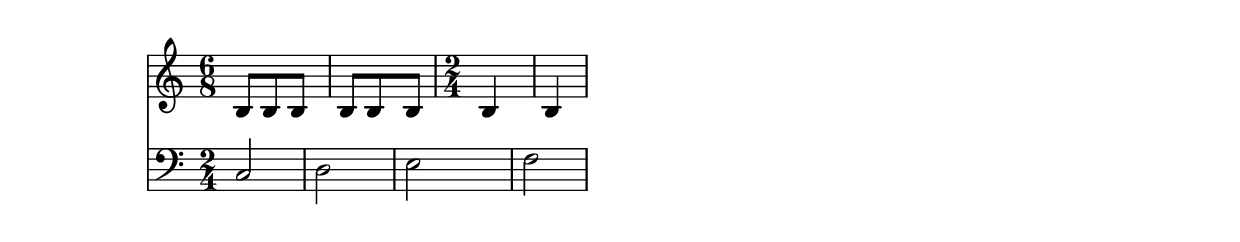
%% Do not edit this file; it is auto-generated from input/new
%% This file is in the public domain.
\version "2.11.61"
\header {
  texidoces = "
La propiedad @code{measureLength}, junto con
@code{measurePosition}, determina cuándo es necesario dibujar una
línea divisoria.  Sin embargo, al utilizar
@code{\\scaleDurations}, el escalado proporcional de las
duraciones hace difícil introducir cambios de compás.  En este
caso se debe establecer manualmente el valor de
@code{measureLength} utilizando la función @code{ly:make-moment}.
El segundo argumento debe ser el mismo que el segundo argumento de
@code{\\scaleDurations}.

"
  doctitlees = "Modificar el compás dentro de una sección polimétrica utilizando @code{\\scaleDurations}"

  lsrtags = "rhythms,contexts-and-engravers"
  texidoc = "The @code{measureLength} property, together with
@code{measurePosition}, determines when a bar line is needed.  However,
when using @code{\\scaleDurations}, the scaling of durations makes it
difficult to change time signatures.  In this case, @code{measureLength}
should be set manually, using the @code{ly:make-moment} callback.  The
second argument must be the same as the second argument of
@code{\\scaleDurations}."
  doctitle = "Changing time signatures inside a polymetric section using @code{\\scaleDurations}"
} % begin verbatim

\layout {
  \context {
    \Score
    \remove "Timing_translator"
    \remove "Default_bar_line_engraver"
  }
  \context {
    \Staff
    \consists "Timing_translator"
    \consists "Default_bar_line_engraver"
  }
}

<<
  \new Staff {
    \scaleDurations #'(8 . 5) {
      \time 6/8
      \set Timing.measureLength = #(ly:make-moment 3 5)
      b8 b b b b b
      \time 2/4
      \set Timing.measureLength = #(ly:make-moment 2 5)
      b4 b
    }
  }
  \new Staff {
    \clef bass
    \time 2/4
    c2 d e f
  }
>>
